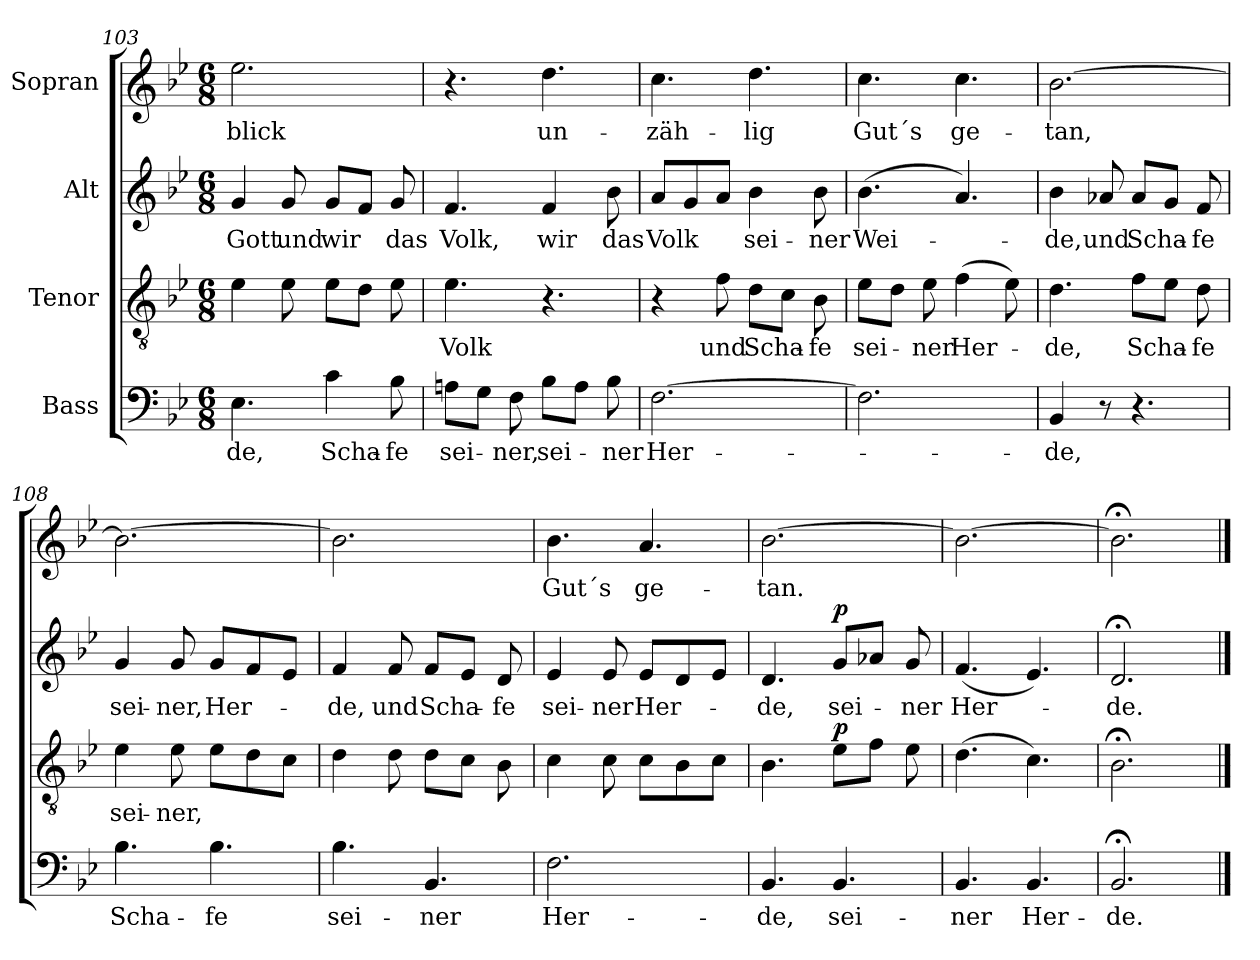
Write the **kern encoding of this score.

**kern	**text	**kern	**text	**dynam	**kern	**text	**dynam	**kern	**text
*part4	*part4	*part3	*part3	*part3	*part2	*part2	*part2	*part1	*part1
*staff4	*staff4	*staff3	*staff3	*staff3	*staff2	*staff2	*staff2	*staff1	*staff1
*I"Bass	*	*I"Tenor	*	*	*I"Alt	*	*	*I"Sopran	*
*clefF4	*	*clefGv2	*	*	*clefG2	*	*	*clefG2	*
*k[b-e-]	*	*k[b-e-]	*	*	*k[b-e-]	*	*	*k[b-e-]	*
*B-:	*	*B-:	*	*	*B-:	*	*	*B-:	*
*M6/8	*	*M6/8	*	*	*M6/8	*	*	*M6/8	*
=103	=103	=103	=103	=103	=103	=103	=103	=103	=103
4.E-\	-de,	4e-\	.	.	4g/	Gott	.	2.ee-\	-blick
.	.	8e-\	.	.	8g/	und	.	.	.
4c\	Scha-	8e-\L	.	.	8g/L	wir	.	.	.
.	.	8d\J	.	.	8f/J	.	.	.	.
8B-\	-fe	8e-\	.	.	8g/	das	.	.	.
!!LO:LB:g=z
=104	=104	=104	=104	=104	=104	=104	=104	=104	=104
8An\L	sei-	4.e-\	Volk	.	4.f/	Volk,	.	4.r	.
8G\J	.	.	.	.	.	.	.	.	.
8F\	-ner,	.	.	.	.	.	.	.	.
8B-\L	sei-	4.r	.	.	4f/	wir	.	4.dd\	un-
8A\J	.	.	.	.	.	.	.	.	.
8B-\	-ner	.	.	.	8b-\	das	.	.	.
=105	=105	=105	=105	=105	=105	=105	=105	=105	=105
[2.F\	Her-	4r	.	.	8a/L	-Volk	.	4.cc\	-zäh-
.	.	.	.	.	8g/	.	.	.	.
.	.	8f\	und	.	8a/J	.	.	.	.
.	.	8d\L	Scha-	.	4b-\	sei-	.	4.dd\	-lig
.	.	8c\J	.	.	.	.	.	.	.
.	.	8B-\	-fe	.	8b-\	-ner	.	.	.
=106	=106	=106	=106	=106	=106	=106	=106	=106	=106
2.F\]	.	8e-\L	sei-	.	(4.b-\	Wei-	.	4.cc\	Gut´s
.	.	8d\J	.	.	.	.	.	.	.
.	.	8e-\	-ner	.	.	.	.	.	.
.	.	(>4f\	Her-	.	4.a/)	.	.	4.cc\	ge-
.	.	8e-\)	.	.	.	.	.	.	.
=107	=107	=107	=107	=107	=107	=107	=107	=107	=107
4BB-/	-de,	4.d\	-de,	.	4b-\	-de,	.	[2.b-\	-tan,
8r	.	.	.	.	8a-X/	und	.	.	.
4.r	.	8f\L	Scha-	.	8a-/L	Scha-	.	.	.
.	.	8e-\J	.	.	8g/J	.	.	.	.
.	.	8d\	-fe	.	8f/	-fe	.	.	.
=108	=108	=108	=108	=108	=108	=108	=108	=108	=108
4.B-\	Scha-	4e-\	sei-	.	4g/	sei-	.	2.b-\_	.
.	.	8e-\	-ner,	.	8g/	-ner,	.	.	.
4.B-\	-fe	8e-\L	.	.	8g/L	Her-	.	.	.
.	.	8d\	.	.	8f/	.	.	.	.
.	.	8c\J	.	.	8e-/J	.	.	.	.
!!LO:LB:g=z
=109	=109	=109	=109	=109	=109	=109	=109	=109	=109
4.B-\	sei-	4d\	.	.	4f/	-de,	.	2.b-\]	.
.	.	8d\	.	.	8f/	und	.	.	.
4.BB-/	-ner	8d\L	.	.	8f/L	Scha-	.	.	.
.	.	8c\J	.	.	8e-/J	.	.	.	.
.	.	8B-\	.	.	8d/	-fe	.	.	.
=110	=110	=110	=110	=110	=110	=110	=110	=110	=110
2.F\	Her-	4c\	.	.	4e-/	sei-	.	4.b-\	Gut´s
.	.	8c\	.	.	8e-/	-ner	.	.	.
.	.	8c\L	.	.	8e-/L	Her-	.	4.a/	ge-
.	.	8B-\	.	.	8d/	.	.	.	.
.	.	8c\J	.	.	8e-/J	.	.	.	.
=111	=111	=111	=111	=111	=111	=111	=111	=111	=111
4.BB-/	-de,	4.B-\	.	.	4.d/	-de,	.	[2.b-\	-tan.
!	!	!	!	!LO:DY:a	!	!	!LO:DY:a	!	!
4.BB-/	sei-	8e-\L	.	p	8g/L	sei-	p	.	.
.	.	8f\J	.	.	8a-X/J	.	.	.	.
.	.	8e-\	.	.	8g/	-ner	.	.	.
=112	=112	=112	=112	=112	=112	=112	=112	=112	=112
4.BB-/	-ner	(>4.d\	.	.	(4.f/	Her-	.	2.b-\_	.
4.BB-/	Her-	4.c\)	.	.	4.e-/)	.	.	.	.
=113	=113	=113	=113	=113	=113	=113	=113	=113	=113
2.BB-;</	-de.	2.B-;<\	.	.	2.d;</	-de.	.	2.b-;<\]	.
==	==	==	==	==	==	==	==	==	==
*-	*-	*-	*-	*-	*-	*-	*-	*-	*-
